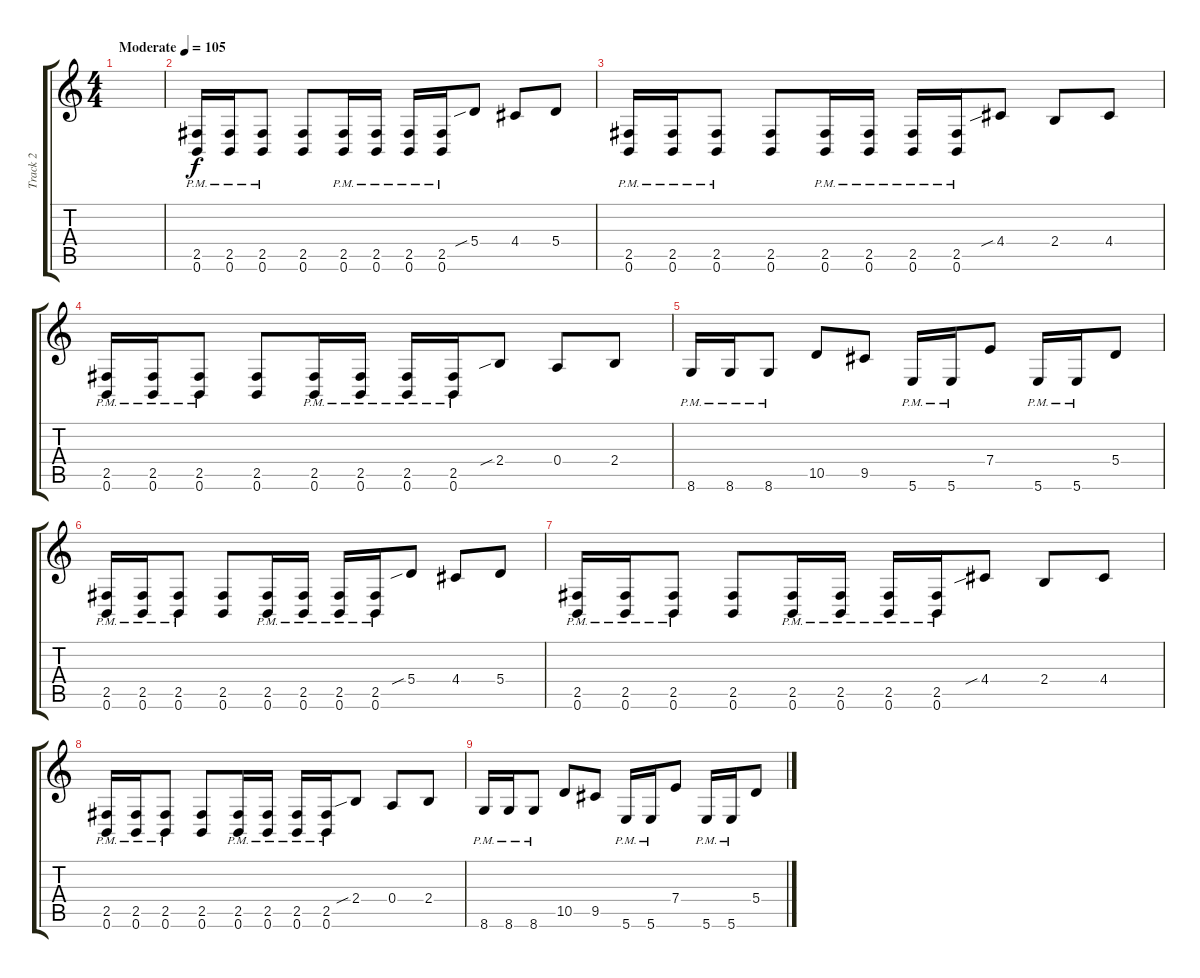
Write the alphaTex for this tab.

\track ("Track 2" "Track 2") {instrument distortionguitar}
\staff {score tabs}
\tuning (B3 Gb3 D3 A2 E2 B1) {hide}
\ts (4 4)
\tempo (105 "Moderate")
\clef g2
\ks c
|
(2.5{pm} 0.6{pm}).16 (2.5{pm} 0.6{pm}).16 (2.5{pm} 0.6{pm}).8 (2.5 0.6).8 (2.5{pm} 0.6{pm}).16 (2.5{pm} 0.6{pm}).16 (2.5{pm} 0.6{pm}).16 (2.5{pm} 0.6{pm}).16 5.4{sib}.8 4.4.8 5.4.8 |
(2.5{pm} 0.6{pm}).16 (2.5{pm} 0.6{pm}).16 (2.5{pm} 0.6{pm}).8 (2.5 0.6).8 (2.5{pm} 0.6{pm}).16 (2.5{pm} 0.6{pm}).16 (2.5{pm} 0.6{pm}).16 (2.5{pm} 0.6{pm}).16 4.4{sib}.8 2.4.8 4.4.8 |
(2.5{pm} 0.6{pm}).16 (2.5{pm} 0.6{pm}).16 (2.5{pm} 0.6{pm}).8 (2.5 0.6).8 (2.5{pm} 0.6{pm}).16 (2.5{pm} 0.6{pm}).16 (2.5{pm} 0.6{pm}).16 (2.5{pm} 0.6{pm}).16 2.4{sib}.8 0.4.8 2.4.8 |
8.6{pm}.16 8.6{pm}.16 8.6{pm}.8 10.5.8 9.5.8 5.6{pm}.16 5.6{pm}.16 7.4.8 5.6{pm}.16 5.6{pm}.16 5.4.8 |
(2.5{pm} 0.6{pm}).16 (2.5{pm} 0.6{pm}).16 (2.5{pm} 0.6{pm}).8 (2.5 0.6).8 (2.5{pm} 0.6{pm}).16 (2.5{pm} 0.6{pm}).16 (2.5{pm} 0.6{pm}).16 (2.5{pm} 0.6{pm}).16 5.4{sib}.8 4.4.8 5.4.8 |
(2.5{pm} 0.6{pm}).16 (2.5{pm} 0.6{pm}).16 (2.5{pm} 0.6{pm}).8 (2.5 0.6).8 (2.5{pm} 0.6{pm}).16 (2.5{pm} 0.6{pm}).16 (2.5{pm} 0.6{pm}).16 (2.5{pm} 0.6{pm}).16 4.4{sib}.8 2.4.8 4.4.8 |
(2.5{pm} 0.6{pm}).16 (2.5{pm} 0.6{pm}).16 (2.5{pm} 0.6{pm}).8 (2.5 0.6).8 (2.5{pm} 0.6{pm}).16 (2.5{pm} 0.6{pm}).16 (2.5{pm} 0.6{pm}).16 (2.5{pm} 0.6{pm}).16 2.4{sib}.8 0.4.8 2.4.8 |
8.6{pm}.16 8.6{pm}.16 8.6{pm}.8 10.5.8 9.5.8 5.6{pm}.16 5.6{pm}.16 7.4.8 5.6{pm}.16 5.6{pm}.16 5.4.8
